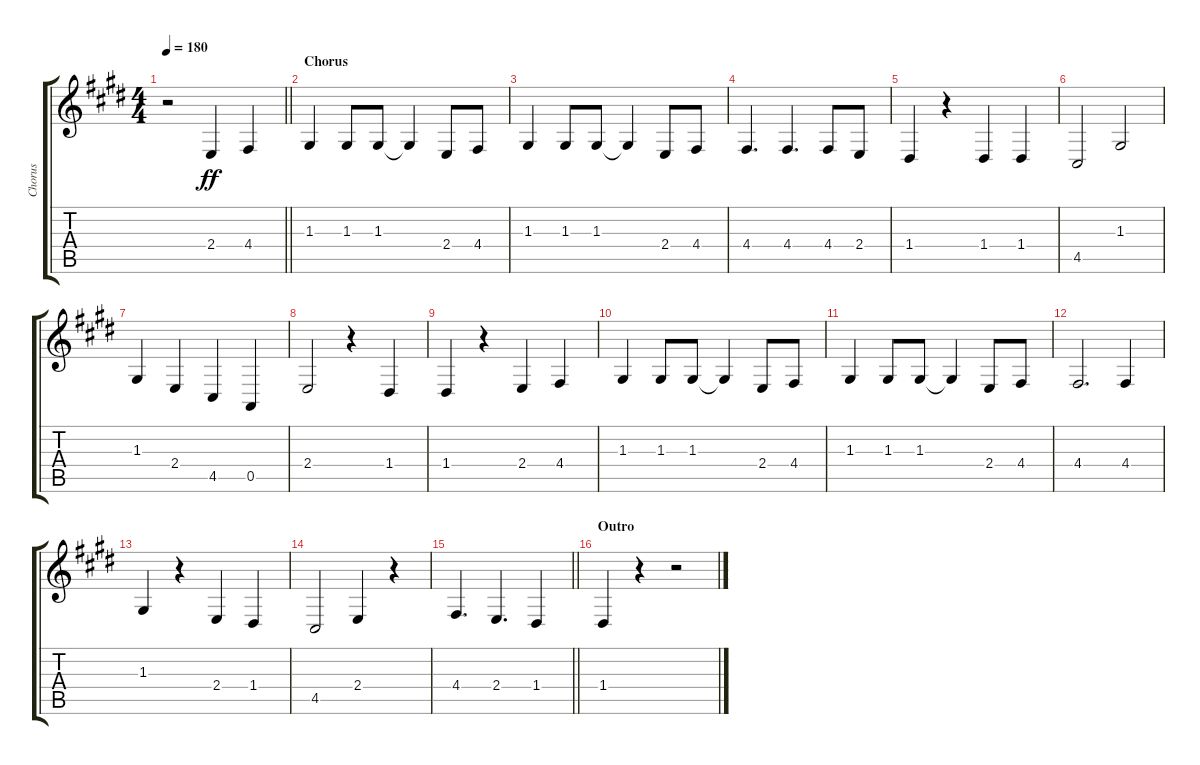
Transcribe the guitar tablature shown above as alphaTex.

\track ("Chorus" "Chorus") {instrument altosax}
\staff {score tabs}
\tuning (E4 B3 G3 D3 A2 E2) {hide}
\ts (4 4)
\tempo 180
\clef g2
\barLineRight lightlight
\ks e
r.2{dy f} 2.4.4{dy ff} 4.4.4 |
\section ("" "Chorus")
1.3.4 1.3.8 1.3.8 1.3{t}.4 2.4.8 4.4.8 |
1.3.4 1.3.8 1.3.8 1.3{t}.4 2.4.8 4.4.8 |
4.4.4{d} 4.4.4{d} 4.4.8 2.4.8 |
1.4.4 r.4 1.4.4 1.4.4 |
4.5.2 1.3.2 |
1.3.4 2.4.4 4.5.4 0.5.4 |
2.4.2 r.4 1.4.4 |
1.4.4 r.4 2.4.4 4.4.4 |
1.3.4 1.3.8 1.3.8 1.3{t}.4 2.4.8 4.4.8 |
1.3.4 1.3.8 1.3.8 1.3{t}.4 2.4.8 4.4.8 |
4.4.2{d} 4.4.4 |
1.3.4 r.4 2.4.4 1.4.4 |
4.5.2 2.4.4 r.4 |
\barLineRight lightlight
4.4.4{d} 2.4.4{d} 1.4.4 |
\section ("" "Outro")
1.4.4 r.4 r.2
